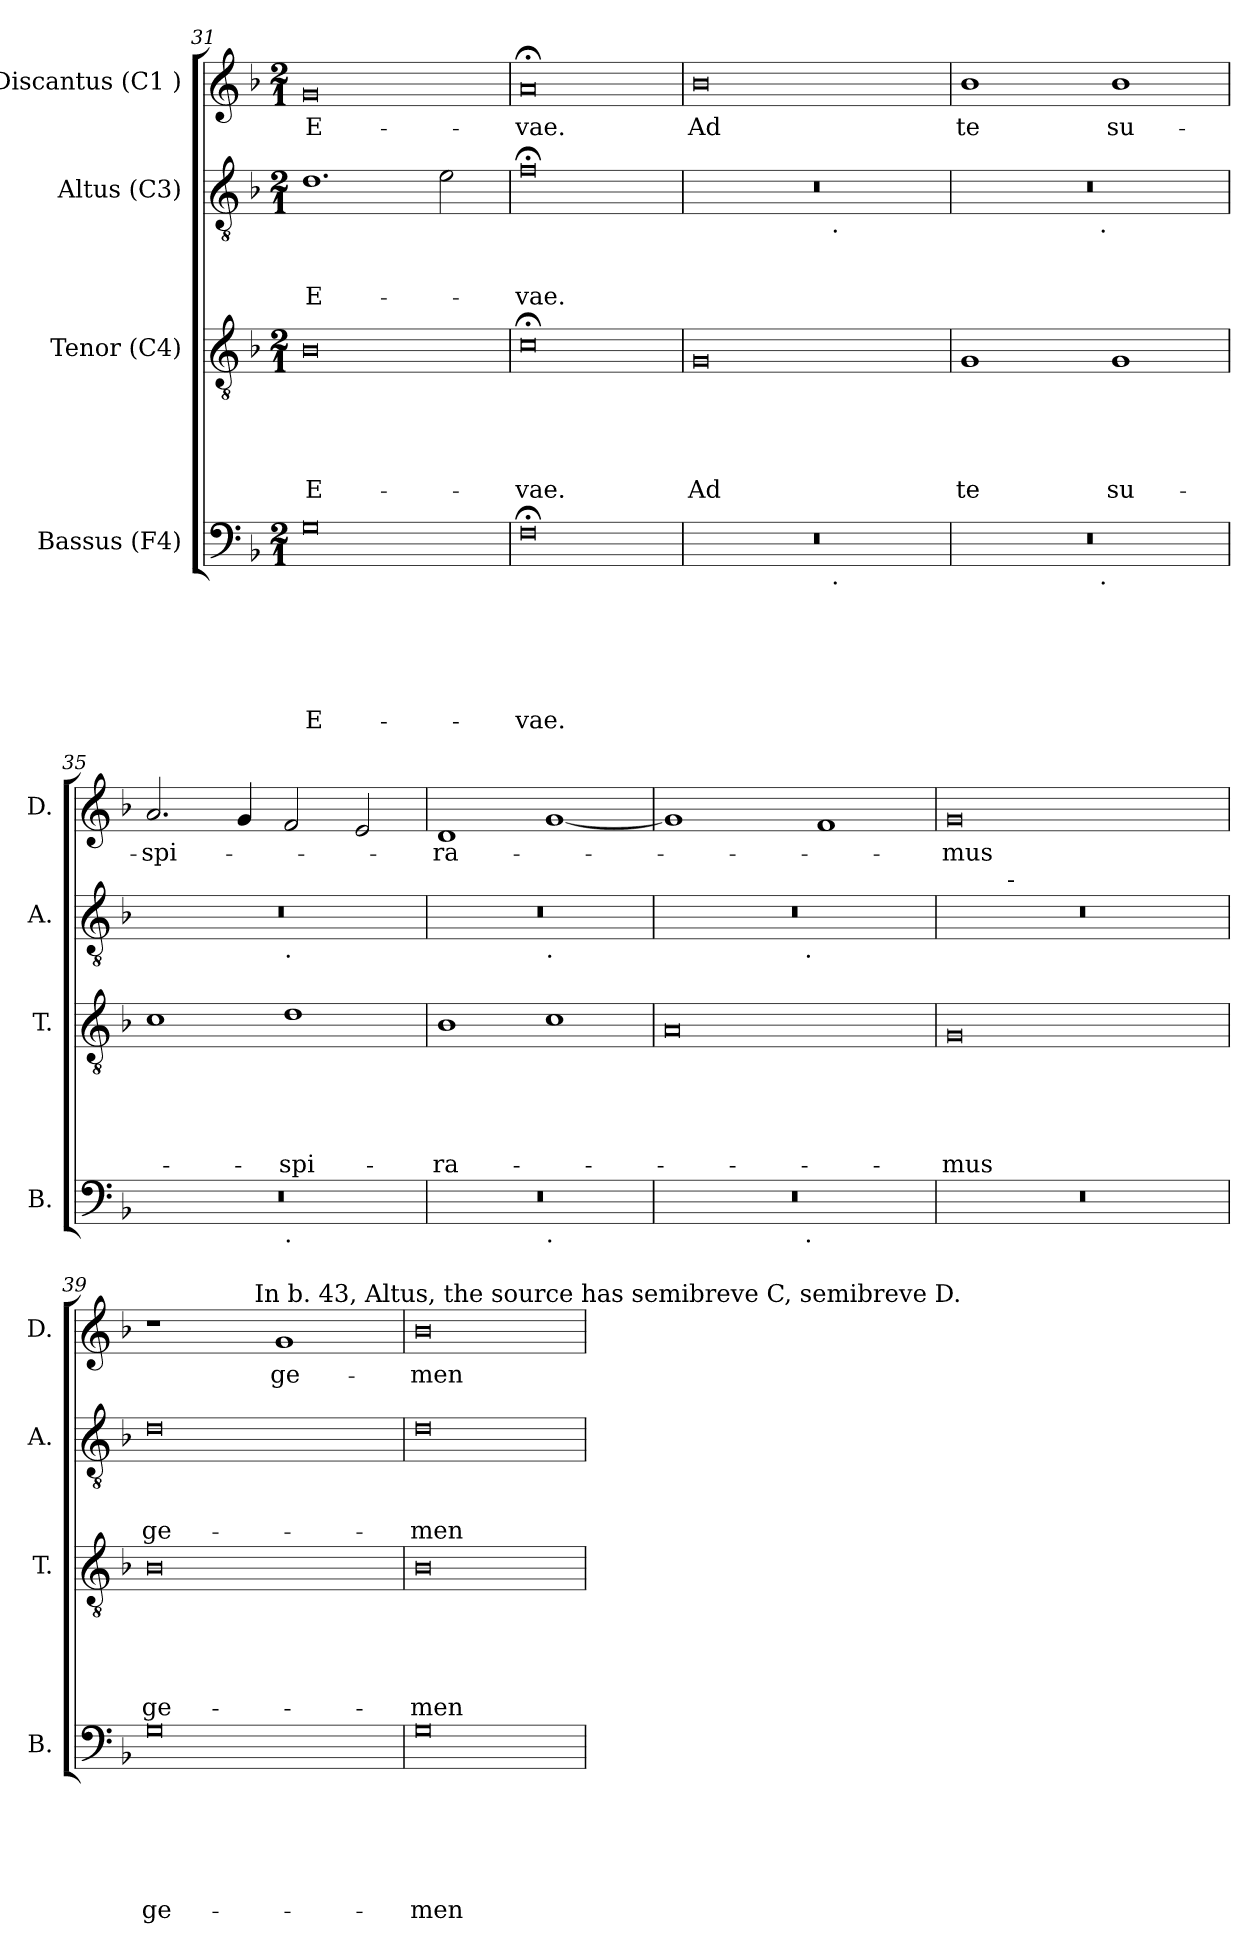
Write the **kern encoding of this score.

**kern	**text	**text	**text	**text	**text	**text	**kern	**text	**text	**text	**text	**text	**kern	**text	**text	**text	**kern	**text
*part4	*part4	*part4	*part4	*part4	*part4	*part4	*part3	*part3	*part3	*part3	*part3	*part3	*part2	*part2	*part2	*part2	*part1	*part1
*staff4	*staff4	*staff4	*staff4	*staff4	*staff4	*staff4	*staff3	*staff3	*staff3	*staff3	*staff3	*staff3	*staff2	*staff2	*staff2	*staff2	*staff1	*staff1
*I"Bassus (F4)	*	*	*	*	*	*	*I"Tenor (C4)	*	*	*	*	*	*I"Altus (C3)	*	*	*	*I"Discantus (C1 )	*
*I'B.	*	*	*	*	*	*	*I'T.	*	*	*	*	*	*I'A.	*	*	*	*I'D.	*
!!LO:PB:g=z
*clefF4	*	*	*	*	*	*	*clefGv2	*	*	*	*	*	*clefGv2	*	*	*	*clefG2	*
*k[b-]	*	*	*	*	*	*	*k[b-]	*	*	*	*	*	*k[b-]	*	*	*	*k[b-]	*
*F:	*	*	*	*	*	*	*F:	*	*	*	*	*	*F:	*	*	*	*F:	*
*M2/1	*	*	*	*	*	*	*M2/1	*	*	*	*	*	*M2/1	*	*	*	*M2/1	*
=31	=31	=31	=31	=31	=31	=31	=31	=31	=31	=31	=31	=31	=31	=31	=31	=31	=31	=31
!	!	!	!	!	!	!LO:LY:b:rj	!	!	!	!	!	!LO:LY:b:rj	!	!	!	!LO:LY:b	!	!LO:LY:b:rj
0G	.	.	.	.	.	E-	0B-	.	.	.	.	E-	1.d	.	.	E-	0g	E-
.	.	.	.	.	.	.	.	.	.	.	.	.	2e\	.	.	.	.	.
=32	=32	=32	=32	=32	=32	=32	=32	=32	=32	=32	=32	=32	=32	=32	=32	=32	=32	=32
!	!	!	!	!	!	!LO:LY:b	!	!	!	!	!	!LO:LY:b	!	!	!	!LO:LY:b	!	!LO:LY:b
0F;<	.	.	.	.	.	-vae.	0c;<	.	.	.	.	-vae.	0f;<	.	.	-vae.	0a;	-vae.
=33	=33	=33	=33	=33	=33	=33	=33	=33	=33	=33	=33	=33	=33	=33	=33	=33	=33	=33
!	!	!	!	!	!	!	!	!	!	!	!	!LO:LY:b:rj	!	!	!	!	!	!LO:LY:b:rj
*^	*	*	*	*	*	*	*	*	*	*	*	*	*^	*	*	*	*	*
0r	2ryy	.	.	.	.	.	.	0G	.	.	.	.	Ad	0r	2ryy	.	.	.	0b-	Ad
.	4...ryy	.	.	.	.	.	.	.	.	.	.	.	.	.	4...ryy	.	.	.	.	.
!	!	!	!	!	!	!	!	!	!	!	!	!	!	!	!LO:TX:b:t=.	!	!	!	!	!
!	!LO:TX:b:t=.	!	!	!	!	!	!	!	!	!	!	!	!	!	!	!	!	!	!	!
.	1ryy	.	.	.	.	.	.	.	.	.	.	.	.	.	1ryy	.	.	.	.	.
.	32ryy	.	.	.	.	.	.	.	.	.	.	.	.	.	32ryy	.	.	.	.	.
=34	=34	=34	=34	=34	=34	=34	=34	=34	=34	=34	=34	=34	=34	=34	=34	=34	=34	=34	=34	=34
!	!	!	!	!	!	!	!	!	!	!	!	!	!LO:LY:b	!	!	!	!	!	!	!LO:LY:b
0r	2ryy	.	.	.	.	.	.	1G	.	.	.	.	te	0r	2ryy	.	.	.	1b-	te
.	4...ryy	.	.	.	.	.	.	.	.	.	.	.	.	.	4...ryy	.	.	.	.	.
!	!	!	!	!	!	!	!	!	!	!	!	!	!	!	!LO:TX:b:t=.	!	!	!	!	!
!	!LO:TX:b:t=.	!	!	!	!	!	!	!	!	!	!	!	!	!	!	!	!	!	!	!
.	1ryy	.	.	.	.	.	.	.	.	.	.	.	.	.	1ryy	.	.	.	.	.
!	!	!	!	!	!	!	!	!	!	!	!	!	!LO:LY:b	!	!	!	!	!	!	!LO:LY:b
.	.	.	.	.	.	.	.	1G	.	.	.	.	su-	.	.	.	.	.	1b-	su-
.	32ryy	.	.	.	.	.	.	.	.	.	.	.	.	.	32ryy	.	.	.	.	.
=35	=35	=35	=35	=35	=35	=35	=35	=35	=35	=35	=35	=35	=35	=35	=35	=35	=35	=35	=35	=35
!	!	!	!	!	!	!	!	!	!	!	!	!	!	!	!	!	!	!	!	!LO:LY:b
0r	1ryy	.	.	.	.	.	.	1c	.	.	.	.	.	0r	1ryy	.	.	.	2.a/	-spi-
.	.	.	.	.	.	.	.	.	.	.	.	.	.	.	.	.	.	.	4g/	.
!	!	!	!	!	!	!	!	!	!	!	!	!	!	!	!LO:TX:b:t=.	!	!	!	!	!
!	!LO:TX:b:t=.	!	!	!	!	!	!	!	!	!	!	!	!	!	!	!	!	!	!	!
!	!	!	!	!	!	!	!	!	!	!	!	!	!LO:LY:b	!	!	!	!	!	!	!
.	1ryy	.	.	.	.	.	.	1d	.	.	.	.	-spi-	.	1ryy	.	.	.	2f/	.
.	.	.	.	.	.	.	.	.	.	.	.	.	.	.	.	.	.	.	2e/	.
=36	=36	=36	=36	=36	=36	=36	=36	=36	=36	=36	=36	=36	=36	=36	=36	=36	=36	=36	=36	=36
!	!	!	!	!	!	!	!	!	!	!	!	!	!LO:LY:b	!	!	!	!	!	!	!LO:LY:b
0r	1ryy	.	.	.	.	.	.	1B-	.	.	.	.	-ra-	0r	1ryy	.	.	.	1d	-ra-
!	!	!	!	!	!	!	!	!	!	!	!	!	!	!	!LO:TX:b:t=.	!	!	!	!	!
!	!LO:TX:b:t=.	!	!	!	!	!	!	!	!	!	!	!	!	!	!	!	!	!	!	!
.	1ryy	.	.	.	.	.	.	1c	.	.	.	.	.	.	1ryy	.	.	.	[<1g	.
=37	=37	=37	=37	=37	=37	=37	=37	=37	=37	=37	=37	=37	=37	=37	=37	=37	=37	=37	=37	=37
0r	2ryy	.	.	.	.	.	.	0A	.	.	.	.	.	0r	2ryy	.	.	.	1g]	.
.	4...ryy	.	.	.	.	.	.	.	.	.	.	.	.	.	4...ryy	.	.	.	.	.
!	!	!	!	!	!	!	!	!	!	!	!	!	!	!	!LO:TX:b:t=.	!	!	!	!	!
!	!LO:TX:b:t=.	!	!	!	!	!	!	!	!	!	!	!	!	!	!	!	!	!	!	!
.	1ryy	.	.	.	.	.	.	.	.	.	.	.	.	.	1ryy	.	.	.	.	.
.	.	.	.	.	.	.	.	.	.	.	.	.	.	.	.	.	.	.	1f	.
.	32ryy	.	.	.	.	.	.	.	.	.	.	.	.	.	32ryy	.	.	.	.	.
!!LO:LB:g=z
=38	=38	=38	=38	=38	=38	=38	=38	=38	=38	=38	=38	=38	=38	=38	=38	=38	=38	=38	=38	=38
!	!	!	!	!	!	!	!	!	!	!	!	!	!LO:LY:b	!	!	!	!	!	!	!LO:LY:b
*v	*v	*	*	*	*	*	*	*	*	*	*	*	*	*	*	*	*	*	*	*
0r	.	.	.	.	.	.	0G	.	.	.	.	-mus	0r	4ryy	.	.	.	0g	-mus
.	.	.	.	.	.	.	.	.	.	.	.	.	.	32ryy	.	.	.	.	.
!	!	!	!	!	!	!	!	!	!	!	!	!	!	!LO:TX:a:t=-	!	!	!	!	!
.	.	.	.	.	.	.	.	.	.	.	.	.	.	1ryy	.	.	.	.	.
.	.	.	.	.	.	.	.	.	.	.	.	.	.	2ryy	.	.	.	.	.
.	.	.	.	.	.	.	.	.	.	.	.	.	.	8..ryy	.	.	.	.	.
=39	=39	=39	=39	=39	=39	=39	=39	=39	=39	=39	=39	=39	=39	=39	=39	=39	=39	=39	=39
!	!	!	!	!	!	!LO:LY:b:rj	!	!	!	!	!	!LO:LY:b:rj	!	!	!	!	!LO:LY:b:rj	!	!
*	*	*	*	*	*	*	*	*	*	*	*	*	*v	*v	*	*	*	*^	*
0G	.	.	.	.	.	ge-	0B-	.	.	.	.	ge-	0d	.	.	ge-	1r	2...ryy	.
!	!	!	!	!	!	!	!	!	!	!	!	!	!	!	!	!	!	!LO:TX:a:t=In b. 43, Altus, the source has semibreve C, semibreve D.	!
.	.	.	.	.	.	.	.	.	.	.	.	.	.	.	.	.	.	1ryy	.
!	!	!	!	!	!	!	!	!	!	!	!	!	!	!	!	!	!	!	!LO:LY:b
.	.	.	.	.	.	.	.	.	.	.	.	.	.	.	.	.	1g	.	ge-
.	.	.	.	.	.	.	.	.	.	.	.	.	.	.	.	.	.	16ryy	.
=40	=40	=40	=40	=40	=40	=40	=40	=40	=40	=40	=40	=40	=40	=40	=40	=40	=40	=40	=40
!	!	!	!	!	!	!LO:LY:b	!	!	!	!	!	!LO:LY:b	!	!	!	!LO:LY:b	!	!	!LO:LY:b
*	*	*	*	*	*	*	*	*	*	*	*	*	*	*	*	*	*v	*v	*
0G	.	.	.	.	.	-men-	0B-	.	.	.	.	-men-	0d	.	.	-men-	0b-	-men-
=	=	=	=	=	=	=	=	=	=	=	=	=	=	=	=	=	=	=
*-	*-	*-	*-	*-	*-	*-	*-	*-	*-	*-	*-	*-	*-	*-	*-	*-	*-	*-
